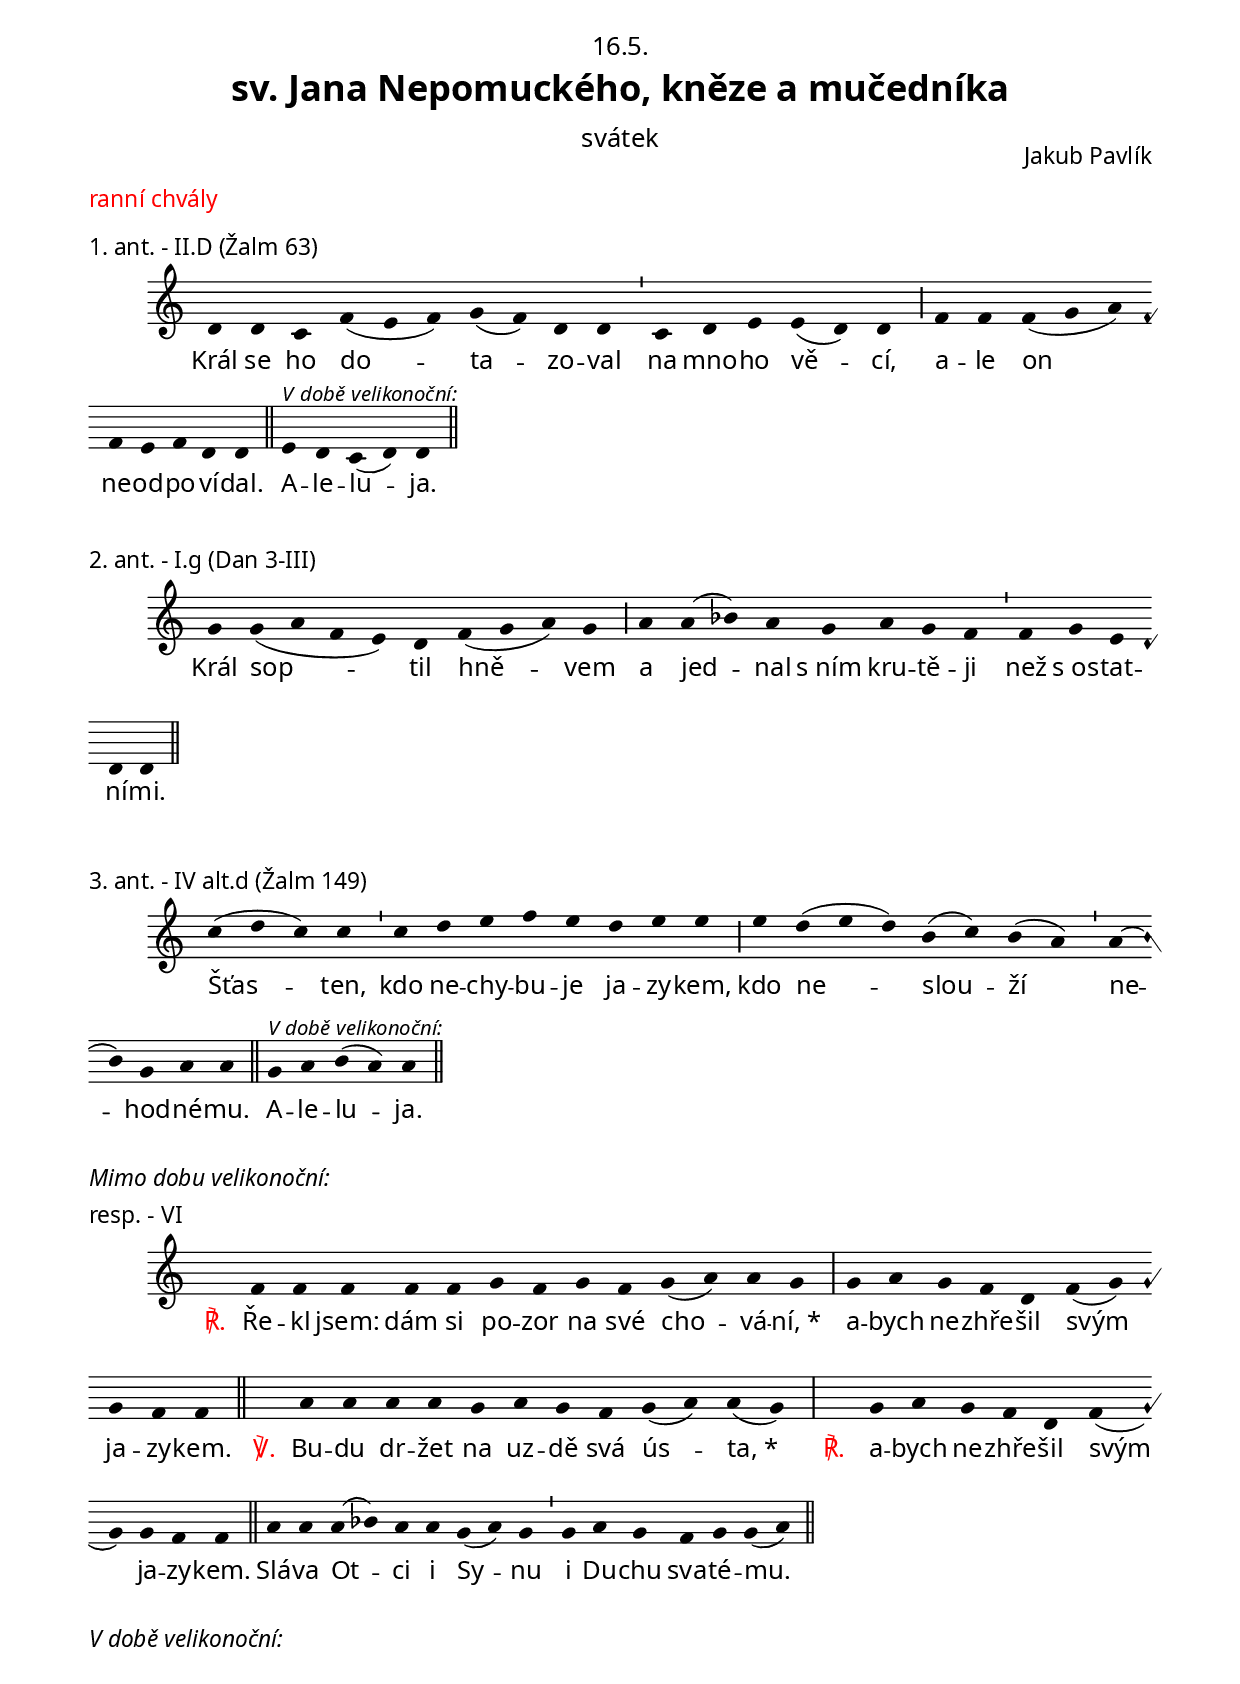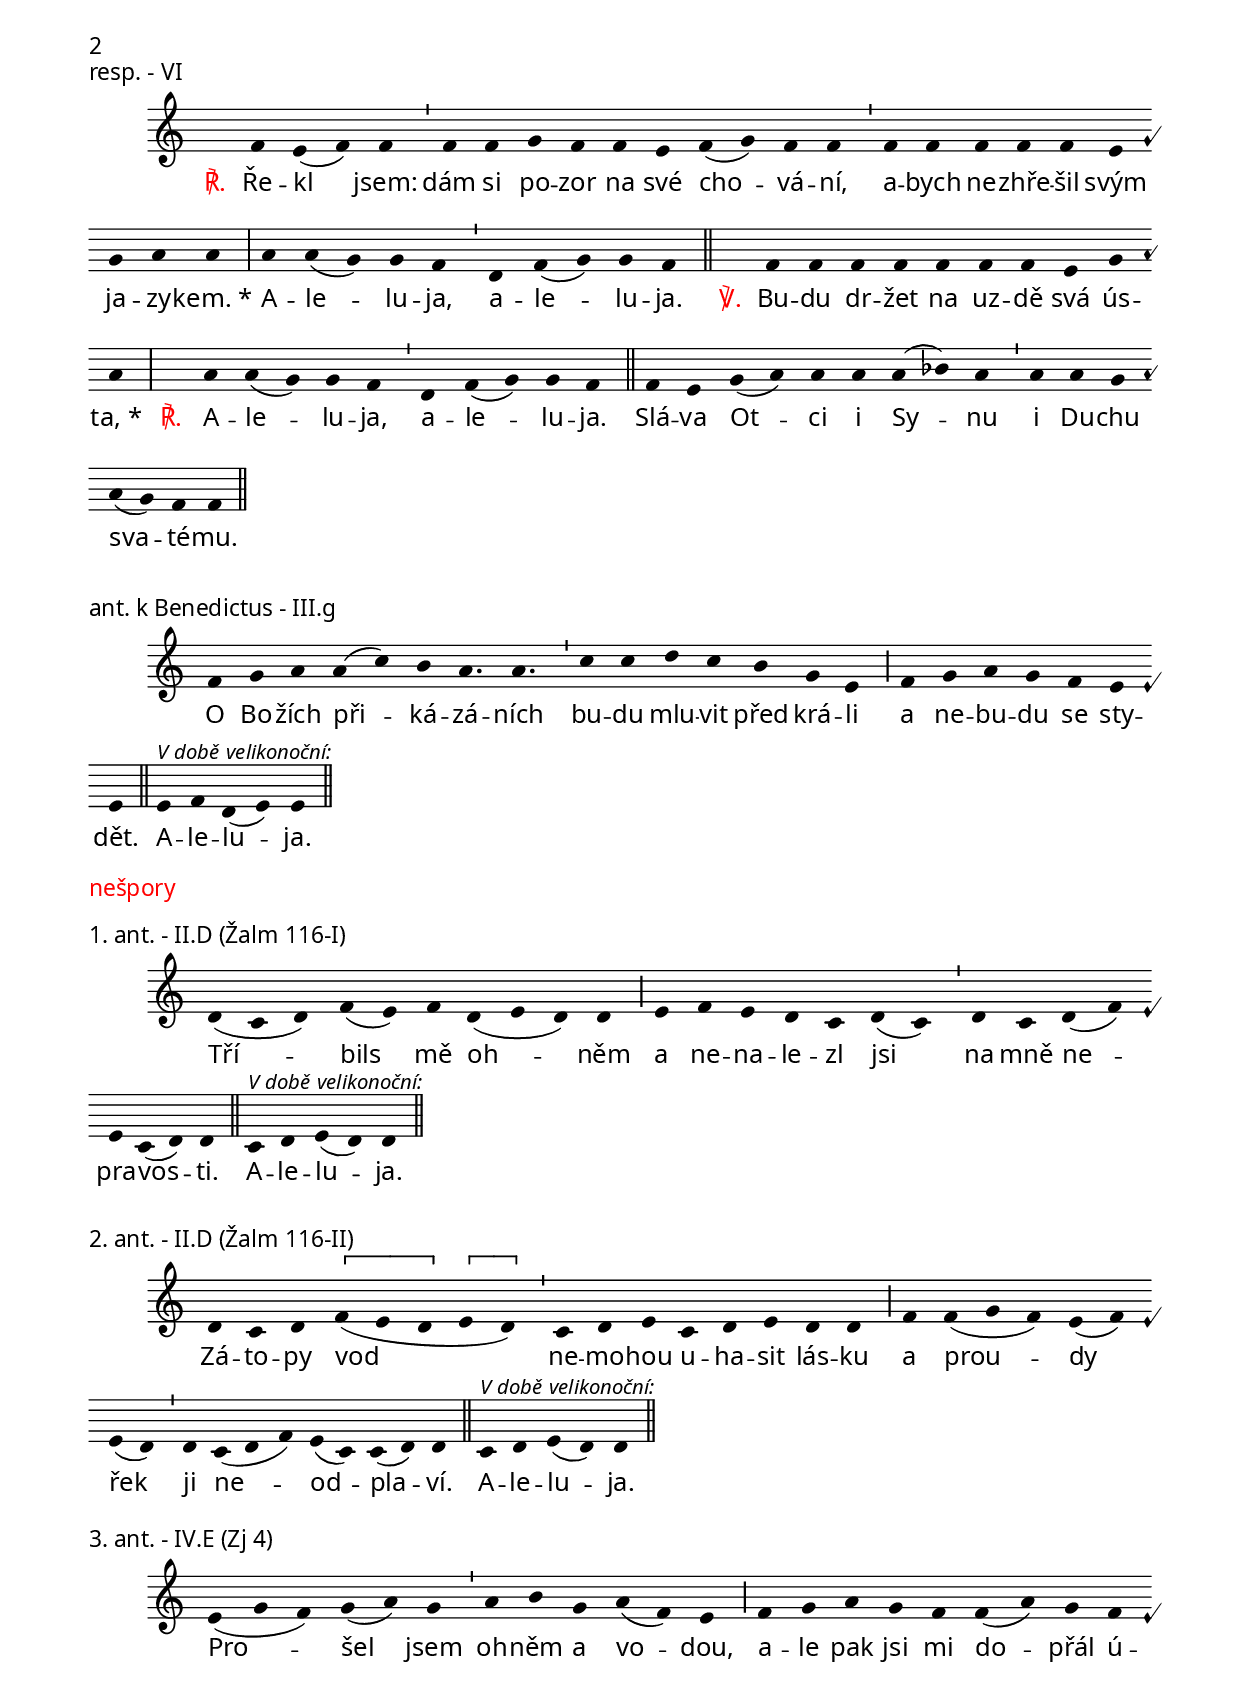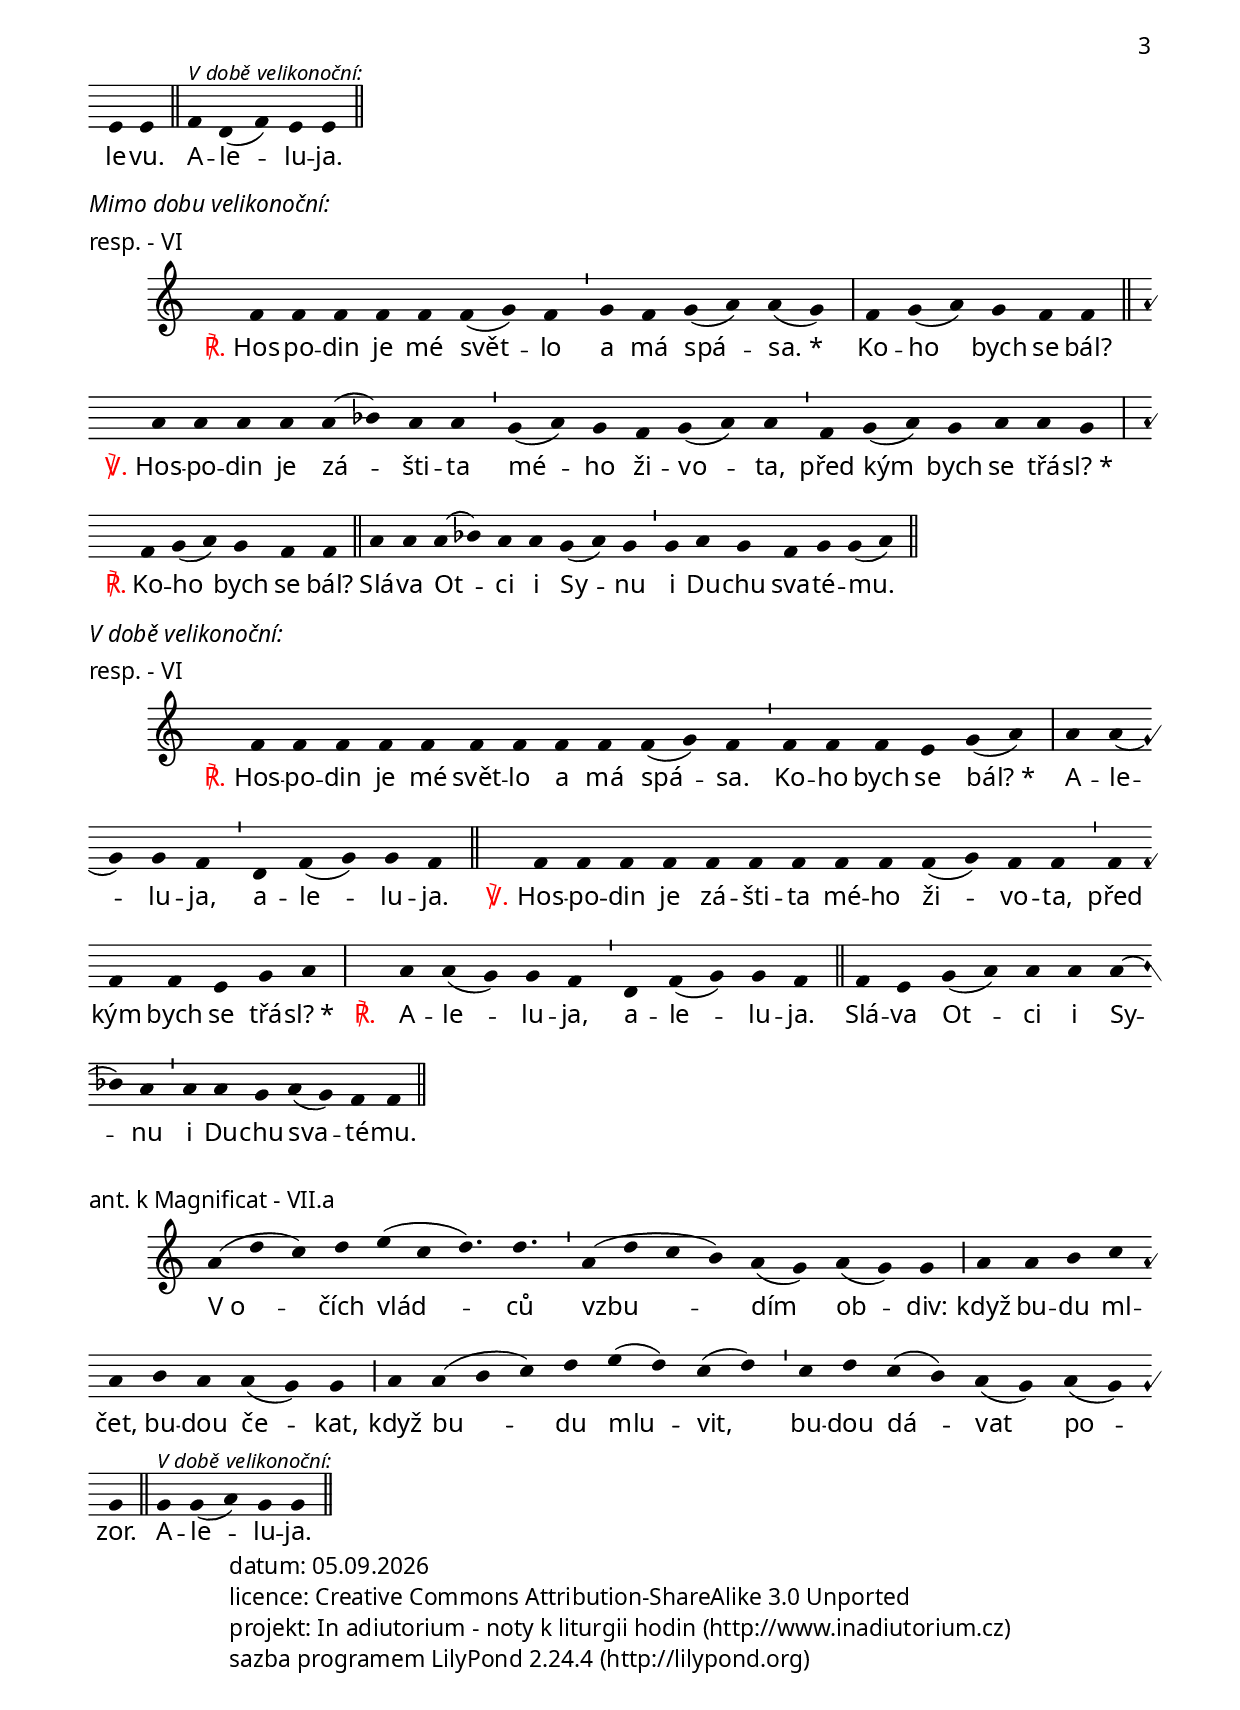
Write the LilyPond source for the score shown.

\version "2.15.37"

\include "../spolecne.ly"
\include "../dilyresponsorii.ly"

\header {
  title = \markup\titleSvatek
            "sv. Jana Nepomuckého, kněze a mučedníka"
            svátek
            16.5.
  composer = "Jakub Pavlík"
}

\markup {\nadpisHodinka {"ranní chvály"}}

\score {
  \relative c' {
    \choralniRezim
    d d c f( e f) g( f) d d \barMin c d e e( d) d \barMaior
    f f f( g a) f e f d d \barFinalis

    e^\markup\rubrVelikAleluja d c( d) d \barFinalis
  }
  \addlyrics {
    Král se ho do -- ta -- zo -- val na mno -- ho vě -- cí,
    a -- le on ne -- od -- po -- ví -- dal.

    A -- le -- lu -- ja.
  }
  \header {
    quid = "1. ant."
    modus = "II"
    differentia = "D"
    psalmus = "Žalm 63"
    id = "rch-a1"
    piece = \markup {\sestavTitulek}
  }
}

\score {
  \relative c'' {
    \choralniRezim
    g4 g( a f e) d f( g a) g \barMaior
    a a( bes) a g a g f \barMin f g e d d \barFinalis
  }
  \addlyrics {
    Král sop -- til hně -- vem
    a jed -- nal s_ním kru -- tě -- ji než s_os -- tat -- ní -- mi.
    % tady jsem aleluja nezapomnel, v breviari neni
  }
  \header {
    quid = "2. ant."
    modus = "I"
    differentia = "g"
    psalmus = "Dan 3-III"
    id = "rch-a2"
    piece = \markup {\sestavTitulek}
  }
}

\score {
  \relative c'' {
    \choralniRezim
    c4( d c) c \barMin c d e f e d e e \barMaior
    e d( e d) b( c) b( a) \barMin a( b) g a a \barFinalis

    g^\markup\rubrVelikAleluja a b( a) a \barFinalis
  }
  \addlyrics {
    Šťas -- ten, kdo ne -- chy -- bu -- je ja -- zy -- kem,
    kdo ne -- slou -- ží ne -- hod -- né -- mu.

    A -- le -- lu -- ja.
  }
  \header {
    quid = "3. ant."
    modus = "IV alt"
    differentia = "d"
    psalmus = "Žalm 149"
    id = "rch-a3"
    piece = \markup {\sestavTitulek}
  }
}

\markup\italic{Mimo dobu velikonoční:}

\score {
  \relative c' {
    \choralniRezim

    % R
    \neviditelna f
    f4 f f f f g f g f g( a) a g \barMax
    g a g f d f( g) g f f \barFinalis
    % V
    \neviditelna a
    a4 a a a g a g f g( a) a( g) \barMax
    % R
    \neviditelna a
    g a g f d f( g) g f f \barFinalis
    % Slava
    \respVIdoxologie \barFinalis
  }
  \addlyrics {
    \Response Ře -- kl jsem: dám si po -- zor na své cho -- vá -- ní,_*
    a -- bych ne -- zhře -- šil svým ja -- zy -- kem.
    \Verse Bu -- du dr -- žet na uz -- dě svá ús -- ta,_*
    \Response a -- bych ne -- zhře -- šil svým ja -- zy -- kem.
    \textRespDoxologie
  }
  \header {
    quid = "resp."
    modus = "VI"
    id = "rch-resp"
    piece = \markup {\sestavTitulekResp}
  }
}

\markup\italic{V době velikonoční:}

\score {
  \relative c' {
    \choralniRezim

    % R
    \neviditelna f
    f4 e( f) f \barMin f f g f f e f( g) f f \barMin
    f f f f f e g a a \barMax
    \respVIalelujaResponsum \barFinalis
    % V
    \neviditelna f
    f f f f f f f e g a \barMax
    % R
    \neviditelna a
    \respVIalelujaResponsum \barFinalis
    % Slava
    \respVIalelujaDoxologie \barFinalis
  }
  \addlyrics {
    \Response Ře -- kl jsem: dám si po -- zor na své cho -- vá -- ní,
    a -- bych ne -- zhře -- šil svým ja -- zy -- kem._* \textRespAleluja
    \Verse Bu -- du dr -- žet na uz -- dě svá ús -- ta,_*
    \Response \textRespAleluja
    \textRespDoxologie
  }
  \header {
    quid = "resp."
    modus = "VI"
    id = "rch-resp-velik"
    piece = \markup {\sestavTitulekResp}
  }
}

\score {
  \relative c' {
    \choralniRezim
    f4 g a a( c) b a4. a \barMin c4 c d c b g e \barMaior
    f g a g f e e \barFinalis

    e^\markup\rubrVelikAleluja f d( e) e \barFinalis
  }
  \addlyrics {
    O Bo -- žích při -- ká -- zá -- ních bu -- du mlu -- vit před krá -- li
    a ne -- bu -- du se sty -- dět.

    A -- le -- lu -- ja.
  }
  \header {
    quid = "ant. k Benedictus"
    modus = "III"
    differentia = "g"
    psalmus = ""
    id = "rch-aben"
    piece = \markup {\sestavTitulekBezZalmu}
  }
}

\markup {\nadpisHodinka {"nešpory"}}

\score {
  \relative c' {
    \choralniRezim
    d4( c d) f( e) f d( e d) d \barMaior
    e f e d c d( c) \barMin d c d( f) e c( d) d \barFinalis

    c^\markup\rubrVelikAleluja d e( d) d \barFinalis
  }
  \addlyrics {
    Tří -- bils mě oh -- něm
    a ne -- na -- le -- zl jsi na mně ne -- pra -- vos -- ti.

    A -- le -- lu -- ja.
  }
  \header {
    quid = "1. ant."
    modus = "II"
    differentia = "D"
    psalmus = "Žalm 116-I"
    id = "ne-a1"
    piece = \markup {\sestavTitulek}
  }
}

\score {
  \relative c' {
    \choralniRezim
    d4 c d \[ f( e d \] \[ e d) \] \barMin c d e c d e d d \barMaior
    f f( g f) e( f) e( d) \barMin d c( d f) e( c) c( d) d \barFinalis

    c^\markup\rubrVelikAleluja d e( d) d \barFinalis
  }
  \addlyrics {
    Zá -- to -- py vod ne -- mo -- hou u -- ha -- sit lás -- ku
    a prou -- dy řek ji ne -- od -- pla -- ví.

    A -- le -- lu -- ja.
  }
  \header {
    quid = "2. ant."
    modus = "II"
    differentia = "D"
    psalmus = "Žalm 116-II"
    id = "ne-a2"
    piece = \markup {\sestavTitulek}
  }
}

\score {
  \relative c' {
    \choralniRezim
    e4( g f) g( a) g \barMin a b g a( f) e \barMaior
    f g a g f f( a) g f e e \barFinalis

    f^\markup\rubrVelikAleluja d( f) e e \barFinalis
  }
  \addlyrics {
    Pro -- šel jsem oh -- něm a vo -- dou,
    a -- le pak jsi mi do -- přál ú -- le -- vu.

    A -- le -- lu -- ja.
  }
  \header {
    quid = "3. ant."
    modus = "IV"
    differentia = "E"
    psalmus = "Zj 4"
    id = "ne-a3"
    piece = \markup {\sestavTitulek}
  }
}

\markup\italic{Mimo dobu velikonoční:}

\score {
  \relative c' {
    \choralniRezim

    % R
    \neviditelna f
    f4 f f f f f( g) f \barMin g f g( a) a( g) \barMax
    f g( a) g f f \barFinalis
    % V
    \neviditelna a
    a4 a a a a( bes) a a \barMin g( a) g f g( a) a \barMin
    f g( a) g a a g \barMax
    % R
    \neviditelna a
    f g( a) g f f \barFinalis
    % Slava
    \respVIdoxologie \barFinalis
  }
  \addlyrics {
    \Response Hos -- po -- din je mé svět -- lo a má spá -- sa._*
    Ko -- ho bych se bál?
    \Verse Hos -- po -- din je zá -- šti -- ta mé -- ho ži -- vo -- ta,
    před kým bych se třá -- sl?_*
    \Response Ko -- ho bych se bál?
    \textRespDoxologie
  }
  \header {
    quid = "resp."
    modus = "VI"
    id = "ne-resp"
    piece = \markup {\sestavTitulekResp}
  }
}

\markup\italic{V době velikonoční:}

\score {
  \relative c' {
    \choralniRezim

    % R
    \neviditelna f
    f4 f f f f f f f f f( g) f \barMin f f f e g( a) \barMax
    \respVIalelujaResponsum \barFinalis
    % V
    \neviditelna f
    f4 f f f f f f f f f( g) f f \barMin f f f e g a \barMax
    % R
    \neviditelna a
    \respVIalelujaResponsum \barFinalis
    % Slava
    \respVIalelujaDoxologie \barFinalis
  }
  \addlyrics {
    \Response Hos -- po -- din je mé svět -- lo a má spá -- sa.
    Ko -- ho bych se bál?_* \textRespAleluja
    \Verse Hos -- po -- din je zá -- šti -- ta mé -- ho ži -- vo -- ta,
    před kým bych se třá -- sl?_*
    \Response \textRespAleluja
    \textRespDoxologie
  }
  \header {
    quid = "resp."
    modus = "VI"
    id = "ne-resp-velik"
    piece = \markup {\sestavTitulekResp}
  }
}

\score {
  \relative c'' {
    \choralniRezim
    a4( d c) d e( c d4.) d \barMin a4( d c b) a( g) a( g) g \barMaior
    a a b c a b a a( g) g \barMaior
    a a( b c) d e( d) c( d) \barMin c d c( b) a( g) a( g) g \barFinalis

    g^\markup\rubrVelikAleluja g( a) g g \barFinalis
  }
  \addlyrics {
    V_o -- čích vlád -- ců vzbu -- dím ob -- div:
    když bu -- du ml -- čet, bu -- dou če -- kat,
    když bu -- du mlu -- vit, bu -- dou dá -- vat po -- zor.

    A -- le -- lu -- ja.
  }
  \header {
    quid = "ant. k Magnificat"
    modus = "VII"
    differentia = "a"
    psalmus = ""
    id = "ne-amag"
    piece = \markup {\sestavTitulekBezZalmu}
  }
}